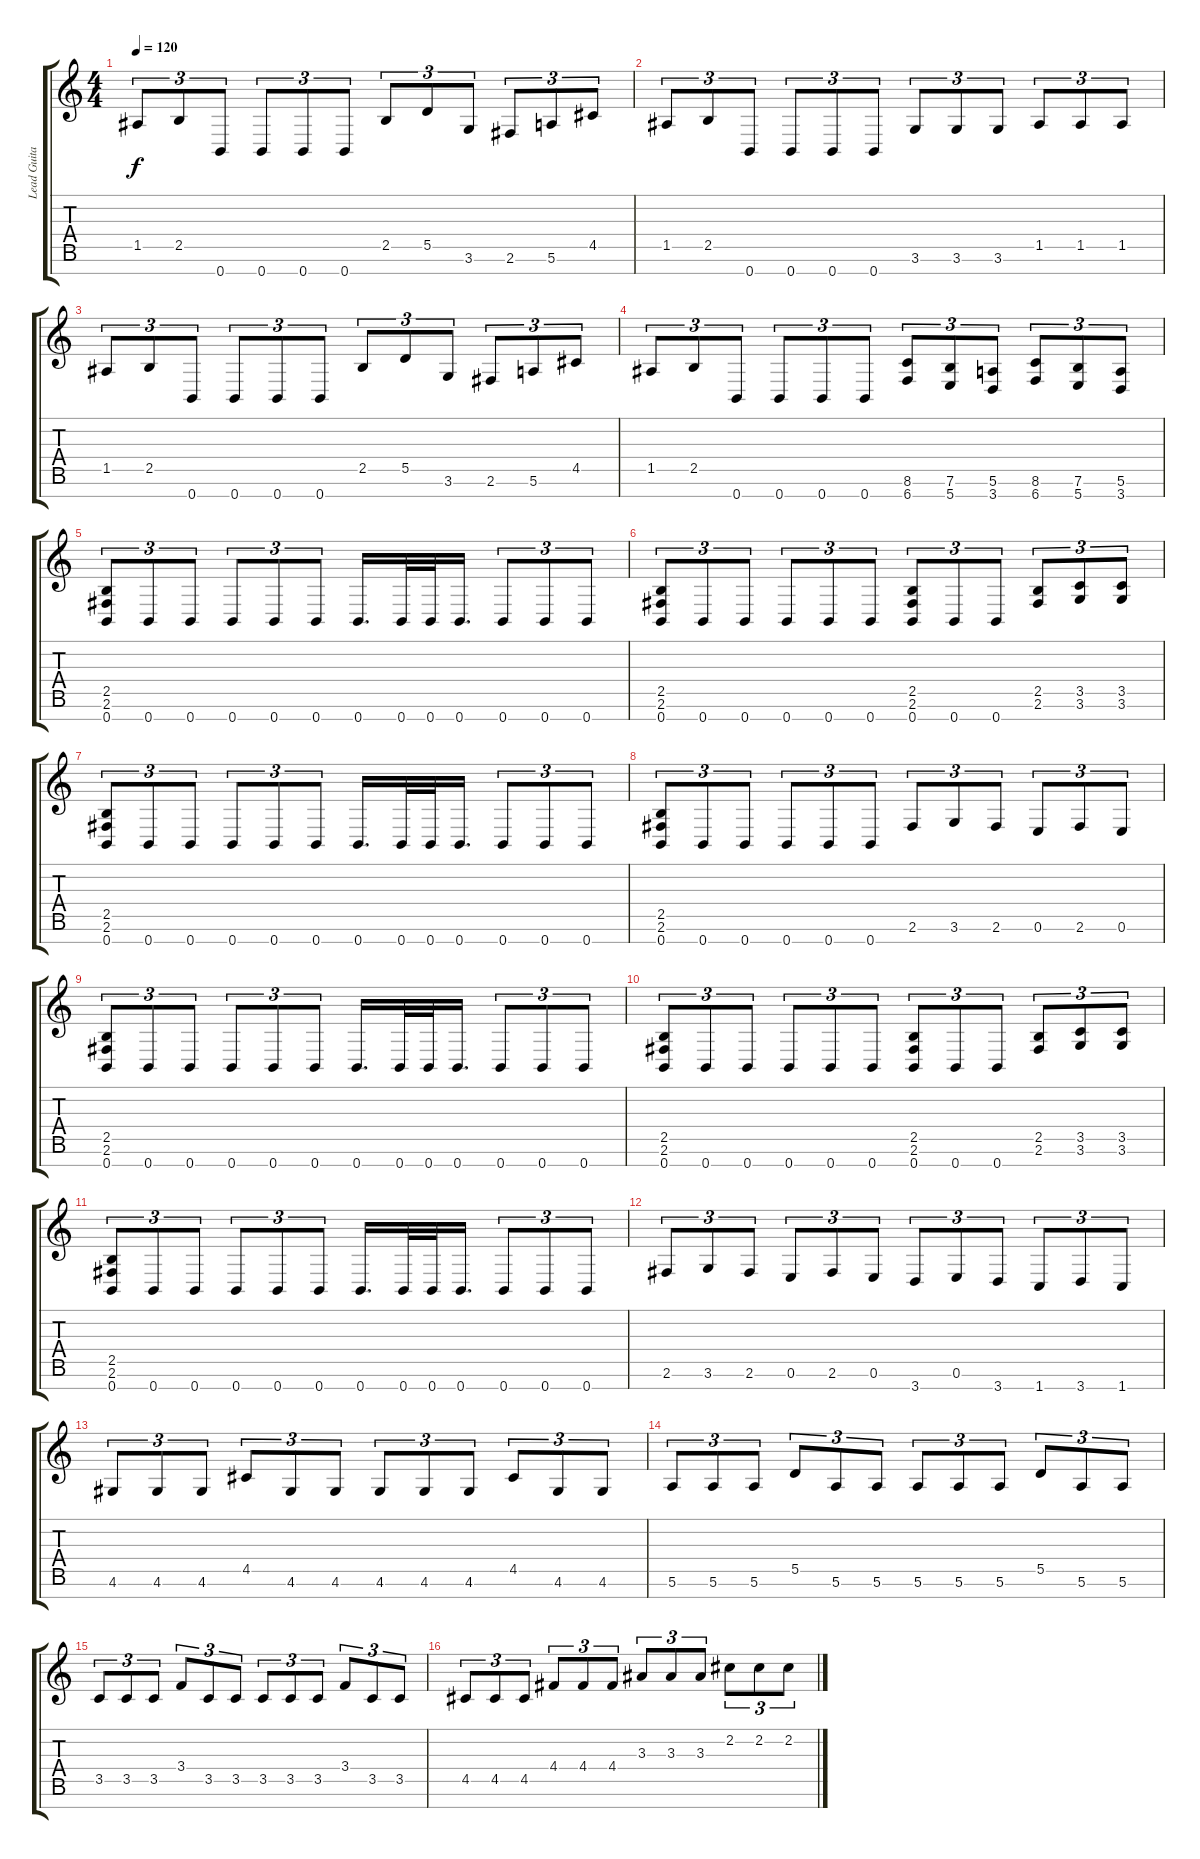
\track ("Lead Guitar" "Lead Guita") {instrument overdrivenguitar}
\staff {score tabs}
\tuning (E4 B3 G3 D3 A2 E2 B1) {hide}
\ts (4 4)
\tempo 120
\clef g2
\ks c
1.5.8{tu (3 2) dy f} 2.5.8{tu (3 2)} 0.7.8{tu (3 2)} 0.7.8{tu (3 2)} 0.7.8{tu (3 2)} 0.7.8{tu (3 2)} 2.5.8{tu (3 2)} 5.5.8{tu (3 2)} 3.6.8{tu (3 2)} 2.6.8{tu (3 2)} 5.6.8{tu (3 2)} 4.5.8{tu (3 2)} |
1.5.8{tu (3 2)} 2.5.8{tu (3 2)} 0.7.8{tu (3 2)} 0.7.8{tu (3 2)} 0.7.8{tu (3 2)} 0.7.8{tu (3 2)} 3.6.8{tu (3 2)} 3.6.8{tu (3 2)} 3.6.8{tu (3 2)} 1.5.8{tu (3 2)} 1.5.8{tu (3 2)} 1.5.8{tu (3 2)} |
1.5.8{tu (3 2)} 2.5.8{tu (3 2)} 0.7.8{tu (3 2)} 0.7.8{tu (3 2)} 0.7.8{tu (3 2)} 0.7.8{tu (3 2)} 2.5.8{tu (3 2)} 5.5.8{tu (3 2)} 3.6.8{tu (3 2)} 2.6.8{tu (3 2)} 5.6.8{tu (3 2)} 4.5.8{tu (3 2)} |
1.5.8{tu (3 2)} 2.5.8{tu (3 2)} 0.7.8{tu (3 2)} 0.7.8{tu (3 2)} 0.7.8{tu (3 2)} 0.7.8{tu (3 2)} (8.6 6.7).8{tu (3 2)} (7.6 5.7).8{tu (3 2)} (5.6 3.7).8{tu (3 2)} (8.6 6.7).8{tu (3 2)} (7.6 5.7).8{tu (3 2)} (5.6 3.7).8{tu (3 2)} |
(2.5 2.6 0.7).8{tu (3 2)} 0.7.8{tu (3 2)} 0.7.8{tu (3 2)} 0.7.8{tu (3 2)} 0.7.8{tu (3 2)} 0.7.8{tu (3 2)} 0.7.16{d} 0.7.32 0.7.32 0.7.16{d} 0.7.8{tu (3 2)} 0.7.8{tu (3 2)} 0.7.8{tu (3 2)} |
(2.5 2.6 0.7).8{tu (3 2)} 0.7.8{tu (3 2)} 0.7.8{tu (3 2)} 0.7.8{tu (3 2)} 0.7.8{tu (3 2)} 0.7.8{tu (3 2)} (2.5 2.6 0.7).8{tu (3 2)} 0.7.8{tu (3 2)} 0.7.8{tu (3 2)} (2.5 2.6).8{tu (3 2)} (3.5 3.6).8{tu (3 2)} (3.5 3.6).8{tu (3 2)} |
(2.5 2.6 0.7).8{tu (3 2)} 0.7.8{tu (3 2)} 0.7.8{tu (3 2)} 0.7.8{tu (3 2)} 0.7.8{tu (3 2)} 0.7.8{tu (3 2)} 0.7.16{d} 0.7.32 0.7.32 0.7.16{d} 0.7.8{tu (3 2)} 0.7.8{tu (3 2)} 0.7.8{tu (3 2)} |
(2.5 2.6 0.7).8{tu (3 2)} 0.7.8{tu (3 2)} 0.7.8{tu (3 2)} 0.7.8{tu (3 2)} 0.7.8{tu (3 2)} 0.7.8{tu (3 2)} 2.6.8{tu (3 2)} 3.6.8{tu (3 2)} 2.6.8{tu (3 2)} 0.6.8{tu (3 2)} 2.6.8{tu (3 2)} 0.6.8{tu (3 2)} |
(2.5 2.6 0.7).8{tu (3 2)} 0.7.8{tu (3 2)} 0.7.8{tu (3 2)} 0.7.8{tu (3 2)} 0.7.8{tu (3 2)} 0.7.8{tu (3 2)} 0.7.16{d} 0.7.32 0.7.32 0.7.16{d} 0.7.8{tu (3 2)} 0.7.8{tu (3 2)} 0.7.8{tu (3 2)} |
(2.5 2.6 0.7).8{tu (3 2)} 0.7.8{tu (3 2)} 0.7.8{tu (3 2)} 0.7.8{tu (3 2)} 0.7.8{tu (3 2)} 0.7.8{tu (3 2)} (2.5 2.6 0.7).8{tu (3 2)} 0.7.8{tu (3 2)} 0.7.8{tu (3 2)} (2.5 2.6).8{tu (3 2)} (3.5 3.6).8{tu (3 2)} (3.5 3.6).8{tu (3 2)} |
(2.5 2.6 0.7).8{tu (3 2)} 0.7.8{tu (3 2)} 0.7.8{tu (3 2)} 0.7.8{tu (3 2)} 0.7.8{tu (3 2)} 0.7.8{tu (3 2)} 0.7.16{d} 0.7.32 0.7.32 0.7.16{d} 0.7.8{tu (3 2)} 0.7.8{tu (3 2)} 0.7.8{tu (3 2)} |
2.6.8{tu (3 2)} 3.6.8{tu (3 2)} 2.6.8{tu (3 2)} 0.6.8{tu (3 2)} 2.6.8{tu (3 2)} 0.6.8{tu (3 2)} 3.7.8{tu (3 2)} 0.6.8{tu (3 2)} 3.7.8{tu (3 2)} 1.7.8{tu (3 2)} 3.7.8{tu (3 2)} 1.7.8{tu (3 2)} |
4.6.8{tu (3 2)} 4.6.8{tu (3 2)} 4.6.8{tu (3 2)} 4.5.8{tu (3 2)} 4.6.8{tu (3 2)} 4.6.8{tu (3 2)} 4.6.8{tu (3 2)} 4.6.8{tu (3 2)} 4.6.8{tu (3 2)} 4.5.8{tu (3 2)} 4.6.8{tu (3 2)} 4.6.8{tu (3 2)} |
5.6.8{tu (3 2)} 5.6.8{tu (3 2)} 5.6.8{tu (3 2)} 5.5.8{tu (3 2)} 5.6.8{tu (3 2)} 5.6.8{tu (3 2)} 5.6.8{tu (3 2)} 5.6.8{tu (3 2)} 5.6.8{tu (3 2)} 5.5.8{tu (3 2)} 5.6.8{tu (3 2)} 5.6.8{tu (3 2)} |
3.5.8{tu (3 2)} 3.5.8{tu (3 2)} 3.5.8{tu (3 2)} 3.4.8{tu (3 2)} 3.5.8{tu (3 2)} 3.5.8{tu (3 2)} 3.5.8{tu (3 2)} 3.5.8{tu (3 2)} 3.5.8{tu (3 2)} 3.4.8{tu (3 2)} 3.5.8{tu (3 2)} 3.5.8{tu (3 2)} |
4.5.8{tu (3 2)} 4.5.8{tu (3 2)} 4.5.8{tu (3 2)} 4.4.8{tu (3 2)} 4.4.8{tu (3 2)} 4.4.8{tu (3 2)} 3.3.8{tu (3 2)} 3.3.8{tu (3 2)} 3.3.8{tu (3 2)} 2.2.8{tu (3 2)} 2.2.8{tu (3 2)} 2.2.8{tu (3 2)}
